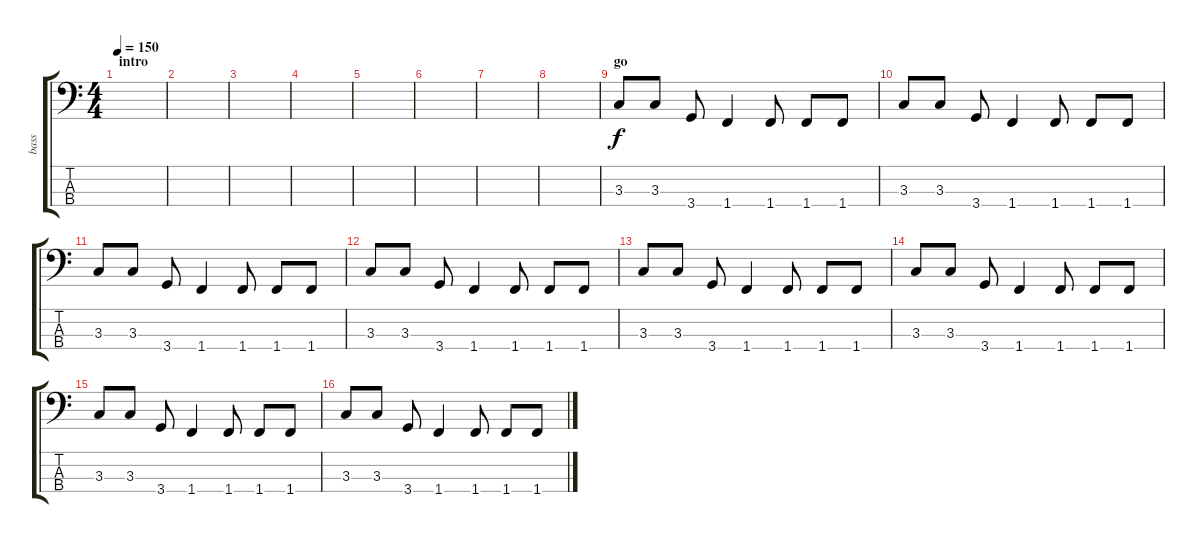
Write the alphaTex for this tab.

\track ("bass" "bass") {instrument electricbasspick}
\staff {score tabs}
\tuning (G2 D2 A1 E1) {hide}
\ts (4 4)
\section ("" "intro")
\tempo 150
\clef f4
\ks c
|
|
|
|
|
|
|
|
\section ("" "go")
3.3.8 3.3.8 3.4.8 1.4.4 1.4.8 1.4.8 1.4.8 |
3.3.8 3.3.8 3.4.8 1.4.4 1.4.8 1.4.8 1.4.8 |
3.3.8 3.3.8 3.4.8 1.4.4 1.4.8 1.4.8 1.4.8 |
3.3.8 3.3.8 3.4.8 1.4.4 1.4.8 1.4.8 1.4.8 |
3.3.8 3.3.8 3.4.8 1.4.4 1.4.8 1.4.8 1.4.8 |
3.3.8 3.3.8 3.4.8 1.4.4 1.4.8 1.4.8 1.4.8 |
3.3.8 3.3.8 3.4.8 1.4.4 1.4.8 1.4.8 1.4.8 |
3.3.8 3.3.8 3.4.8 1.4.4 1.4.8 1.4.8 1.4.8
